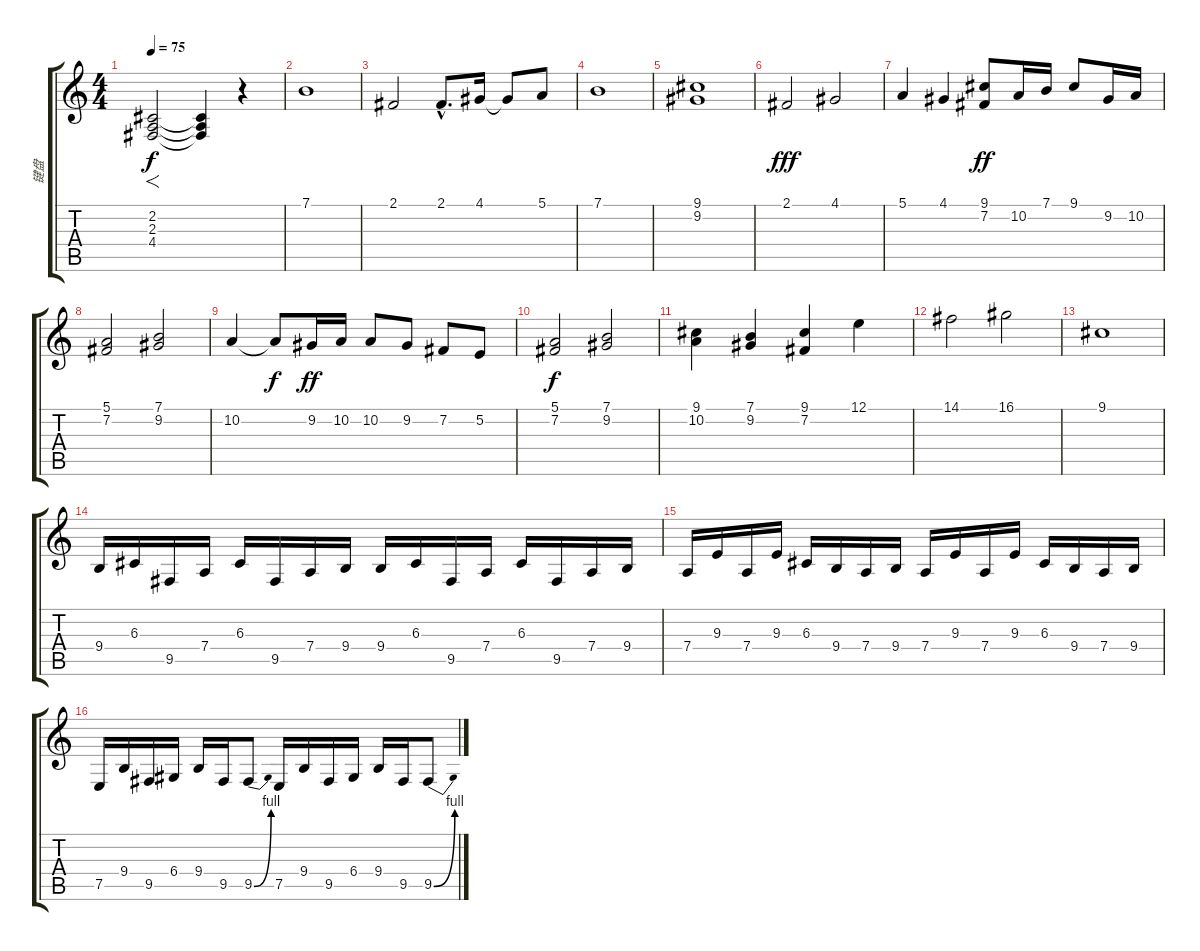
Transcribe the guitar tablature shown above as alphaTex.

\track ("键盘" "键盘") {instrument stringensemble1}
\staff {score tabs}
\tuning (E4 B3 G3 D3 A2 E2) {hide}
\ts (4 4)
\tempo 75
\clef g2
\ks c
(2.2 2.3 4.4).2{f dy f} (2.2{t} 2.3{t} 4.4{t}).4 r.4 |
7.1.1{volume 10 instrument stringensemble1} |
2.1.2 2.1{hac}.8{d} 4.1.16 4.1{t}.8 5.1.8 |
7.1.1 |
(9.1 9.2).1 |
2.1.2{dy fff volume 11} 4.1.2 |
5.1.4 4.1.4 (9.1 7.2).8{dy ff} 10.2.16 7.1.16 9.1.8 9.2.16 10.2.16 |
(5.1 7.2).2 (7.1 9.2).2 |
10.2.4 10.2{t}.8{dy f} 9.2.16{dy ff} 10.2.16 10.2.8 9.2.8 7.2.8 5.2.8 |
(5.1 7.2).2{dy f} (7.1 9.2).2 |
(9.1 10.2).4 (7.1 9.2).4 (9.1 7.2).4 12.1.4 |
14.1.2 16.1.2 |
9.1.1 |
9.4.16{volume 12 instrument vibraphone} 6.3.16 9.5.16 7.4.16 6.3.16 9.5.16 7.4.16 9.4.16 9.4.16 6.3.16 9.5.16 7.4.16 6.3.16 9.5.16 7.4.16 9.4.16 |
7.4.16 9.3.16 7.4.16 9.3.16 6.3.16 9.4.16 7.4.16 9.4.16 7.4.16 9.3.16 7.4.16 9.3.16 6.3.16 9.4.16 7.4.16 9.4.16 |
7.5.16 9.4.16 9.5.16 6.4.16 9.4.16 9.5.16 9.5{be (bend 0 0 60 4)}.8 7.5.16 9.4.16 9.5.16 6.4.16 9.4.16 9.5.16 9.5{be (bend 0 0 60 4)}.8
